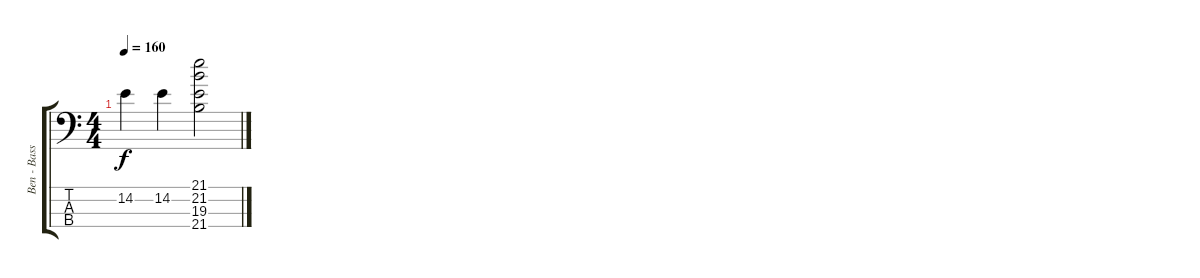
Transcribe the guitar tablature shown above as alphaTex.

\track ("Ben - Bass" "Ben - Bass") {instrument electricbasspick}
\staff {score tabs}
\tuning (G2 D2 A1 D1) {hide}
\ts (4 4)
\tempo 160
\clef f4
\ks c
14.2.4{dy f} 14.2.4 (21.1 21.2 19.3 21.4).2
